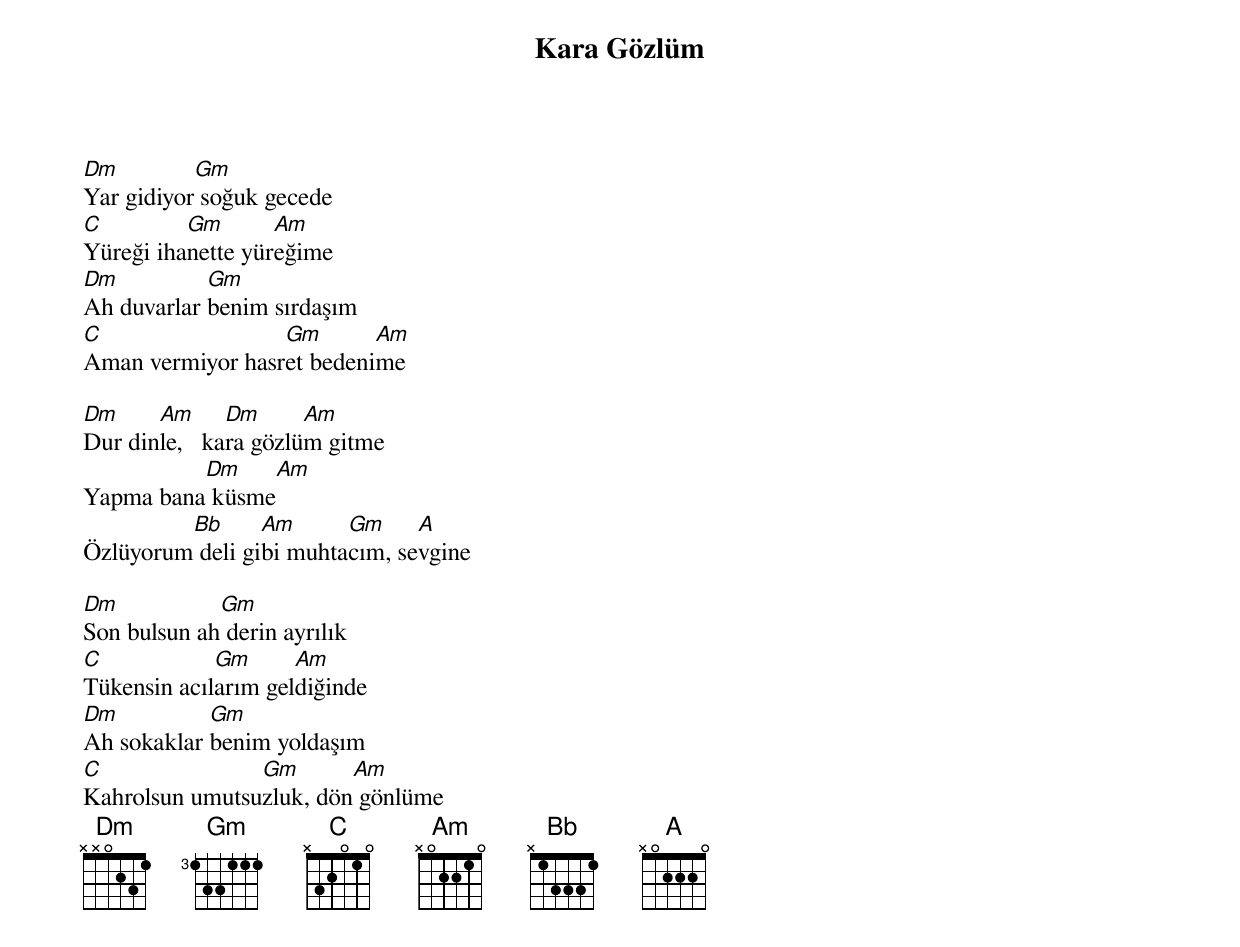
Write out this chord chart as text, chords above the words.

{title: Kara Gözlüm}
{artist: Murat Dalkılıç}

Dm         Gm
Yar gidiyor soğuk gecede
C         Gm       Am
Yüreği ihanette yüreğime
Dm          Gm
Ah duvarlar benim sırdaşım
C                 Gm       Am
Aman vermiyor hasret bedenime

Dm     Am      Dm      Am
Dur dinle,   kara gözlüm gitme
          Dm      Am
Yapma bana küsme
         Bb      Am      Gm     A
Özlüyorum deli gibi muhtacım, sevgine

Dm           Gm
Son bulsun ah derin ayrılık
C            Gm      Am
Tükensin acılarım geldiğinde
Dm          Gm
Ah sokaklar benim yoldaşım
C               Gm       Am
Kahrolsun umutsuzluk, dön gönlüme
